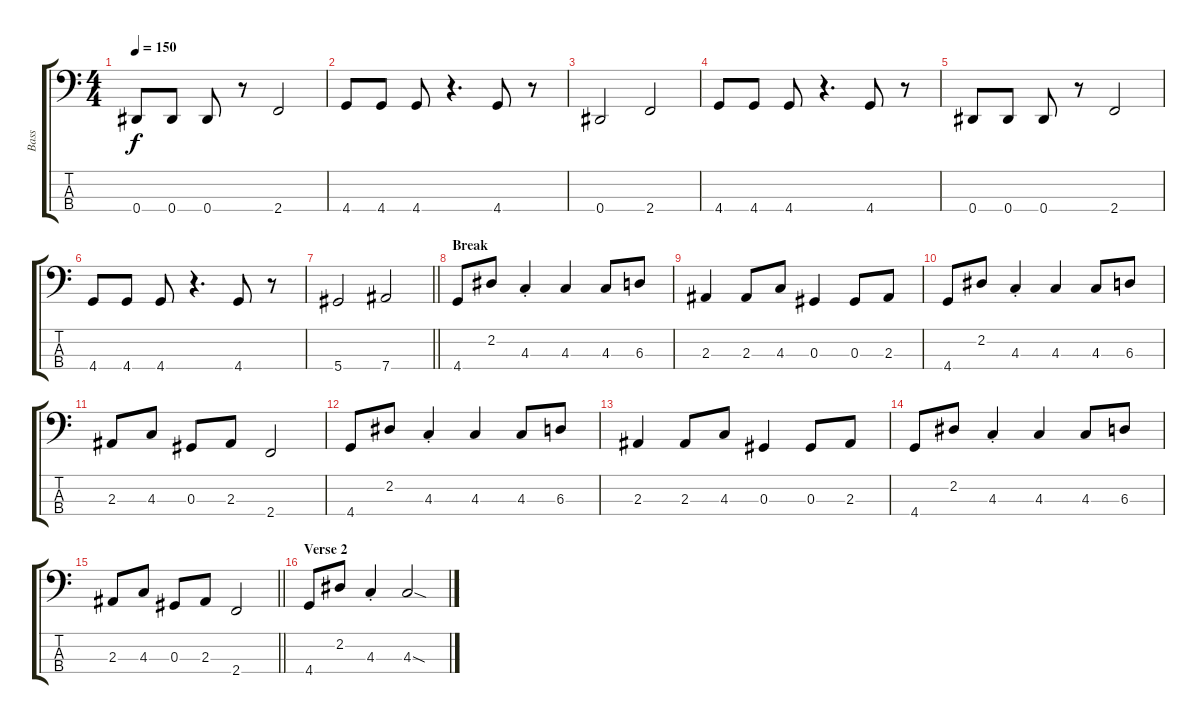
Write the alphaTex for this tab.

\track ("Bass" "Bass") {instrument electricbassfinger}
\staff {score tabs}
\tuning (Gb2 Db2 Ab1 Eb1) {hide}
\ts (4 4)
\tempo 150
\clef f4
\ks c
0.4.8{dy f} 0.4.8 0.4.8 r.8 2.4.2 |
4.4.8 4.4.8 4.4.8 r.4{d} 4.4.8 r.8 |
0.4.2 2.4.2 |
4.4.8 4.4.8 4.4.8 r.4{d} 4.4.8 r.8 |
0.4.8 0.4.8 0.4.8 r.8 2.4.2 |
4.4.8 4.4.8 4.4.8 r.4{d} 4.4.8 r.8 |
\barLineRight lightlight
5.4.2 7.4.2 |
\section ("" "Break")
4.4.8 2.2.8 4.3{st}.4 4.3.4 4.3.8 6.3.8 |
2.3.4 2.3.8 4.3.8 0.3.4 0.3.8 2.3.8 |
4.4.8 2.2.8 4.3{st}.4 4.3.4 4.3.8 6.3.8 |
2.3.8 4.3.8 0.3.8 2.3.8 2.4.2 |
4.4.8 2.2.8 4.3{st}.4 4.3.4 4.3.8 6.3.8 |
2.3.4 2.3.8 4.3.8 0.3.4 0.3.8 2.3.8 |
4.4.8 2.2.8 4.3{st}.4 4.3.4 4.3.8 6.3.8 |
\barLineRight lightlight
2.3.8 4.3.8 0.3.8 2.3.8 2.4.2 |
\section ("" "Verse 2")
4.4.8 2.2.8 4.3{st}.4 4.3{sod}.2
